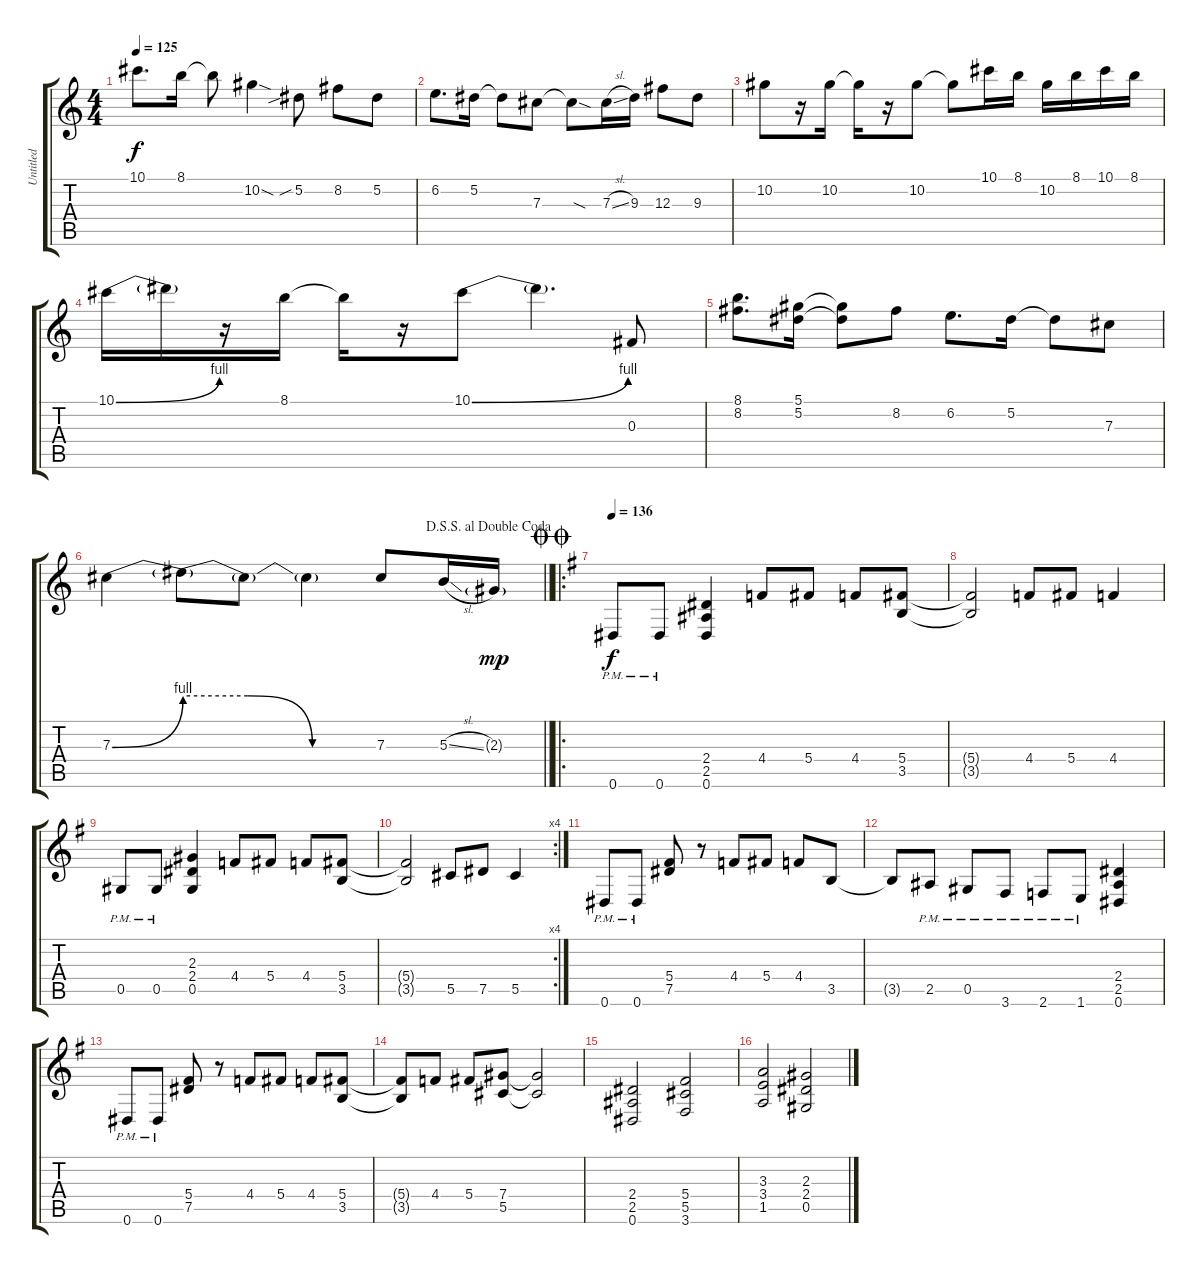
\track ("Untitled" "Untitled") {instrument distortionguitar}
\staff {score tabs}
\tuning (Eb4 Bb3 Gb3 Db3 Ab2 Eb2) {hide}
\ts (4 4)
\tempo 125
\clef g2
\ks c
10.1.8{d dy f} 8.1.16 8.1{t}.8 10.2{sod}.4 5.2{sib}.8 8.2.8 5.2.8 |
6.2.8{d} 5.2.16 5.2{t}.8 7.3.8 7.3{sod t}.8 7.3{sl}.16 9.3.16 12.3.8 9.3.8 |
10.2.8 r.16 10.2.16 10.2{t}.16 r.16 10.2.8 10.2{t}.8 10.1.16 8.1.16 10.2.16 8.1.16 10.1.16 8.1.16 |
10.1{be (bend 0 0 60 4)}.16 10.1{t}.16 r.16 8.1.16 8.1{t}.16 r.16 10.1{be (bend 0 0 60 4)}.8 10.1{t}.4{d} 0.3.8 |
(8.1 8.2).8{d} (5.1 5.2).16 (5.1{t} 5.2{t}).8 8.2.8 6.2.8{d} 5.2.16 5.2{t}.8 7.3.8 |
\jump dalsegnosegnoaldoublecoda
\barLineRight lightlight
7.3{be (bend 0 0 60 4)}.4 7.3{be (custom 0 4 20 4 40 0 60 0) t}.8 7.3{t}.8 7.3{t}.4 7.3.8 5.3{sl}.16 2.3{g}.16{dy mp} |
\ro
\jump doublecoda
\tempo 136
\ks g
0.6{pm}.8{dy f} 0.6{pm}.8 (2.4 2.5 0.6).4 4.4.8 5.4.8 4.4.8 (5.4 3.5).8 |
(5.4{t} 3.5{t}).2 4.4.8 5.4.8 4.4.4 |
0.5{pm}.8 0.5{pm}.8 (2.3 2.4 0.5).4 4.4.8 5.4.8 4.4.8 (5.4 3.5).8 |
\rc 4
(5.4{t} 3.5{t}).2 5.5.8 7.5.8 5.5.4 |
0.6{pm}.8 0.6{pm}.8 (5.4 7.5).8 r.8 4.4.8 5.4.8 4.4.8 3.5.8 |
3.5{t}.8 2.5{pm}.8 0.5{pm}.8 3.6{pm}.8 2.6{pm}.8 1.6{pm}.8 (2.4 2.5 0.6).4 |
0.6{pm}.8 0.6{pm}.8 (5.4 7.5).8 r.8 4.4.8 5.4.8 4.4.8 (5.4 3.5).8 |
(5.4{t} 3.5{t}).8 4.4.8 5.4.8 (7.4 5.5).8 (7.4{t} 5.5{t}).2 |
(2.4 2.5 0.6).2 (5.4 5.5 3.6).2 |
(3.3 3.4 1.5).2 (2.3 2.4 0.5).2
